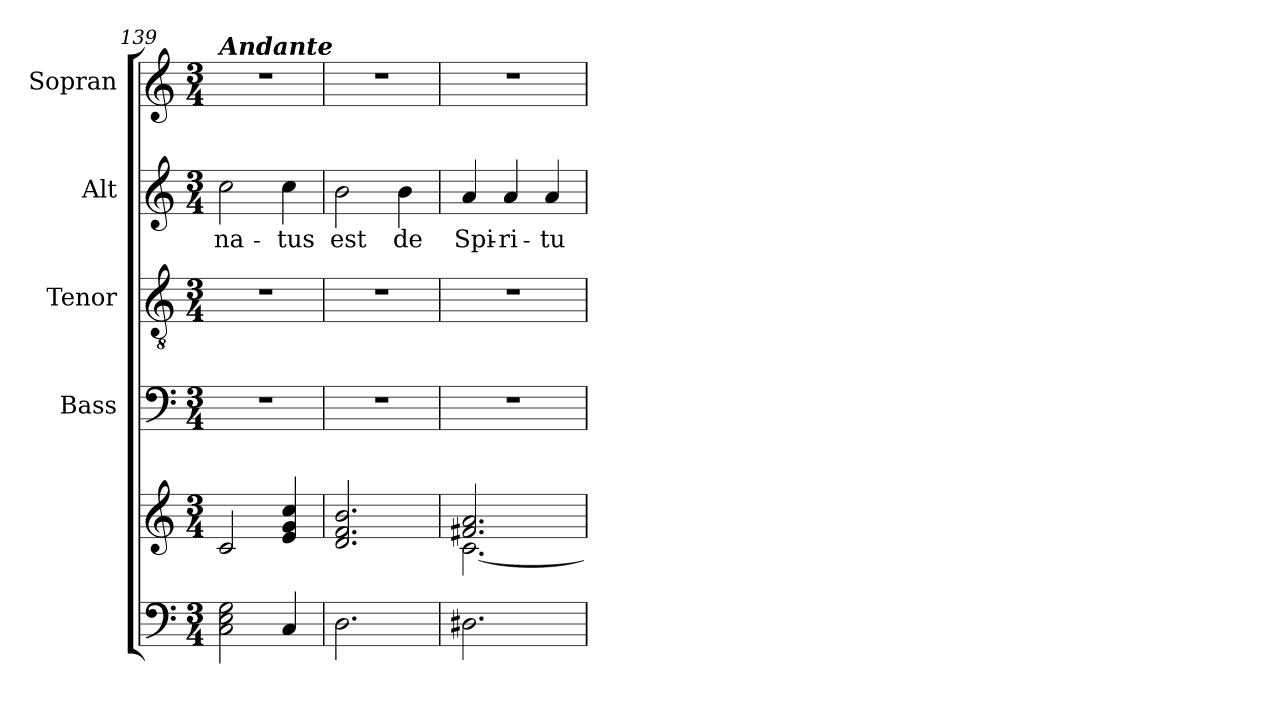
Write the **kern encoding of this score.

**kern	**kern	**kern	**kern	**kern	**text	**kern
*part5	*part5	*part4	*part3	*part2	*part2	*part1
*staff6	*staff5	*staff4	*staff3	*staff2	*staff2	*staff1
*	*	*I"Bass	*I"Tenor	*I"Alt	*	*I"Sopran
*	*	*I'B.	*I'T.	*I'A.	*	*I'S.
*clefF4	*clefG2	*clefF4	*clefGv2	*clefG2	*	*clefG2
*k[]	*k[]	*k[]	*k[]	*k[]	*	*k[]
*C:	*C:	*C:	*C:	*C:	*	*C:
*M3/4	*M3/4	*M3/4	*M3/4	*M3/4	*	*M3/4
=139	=139	=139	=139	=139	=139	=139
!	!	!	!	!	!	!LO:TX:a:Bi:t=Andante
!	!	!	!	!	!LO:LY:b	!
2C\ 2E\ 2G\	2c/	2.r	2.r	2cc\	-na-	2.r
!	!	!	!	!	!LO:LY:b	!
4C/	4e/ 4g/ 4cc/	.	.	4cc\	-tus	.
=140	=140	=140	=140	=140	=140	=140
!	!	!	!	!	!LO:LY:b	!
2.D\	2.d/ 2.f/ 2.b/	2.r	2.r	2b\	est	2.r
!	!	!	!	!	!LO:LY:b	!
.	.	.	.	4b\	de	.
!!LO:LB:g=z
=141	=141	=141	=141	=141	=141	=141
*	*^	*	*	*	*	*
!	!	!	!	!	!	!LO:LY:b	!
2.D#X\	2.f#X/ 2.a/	[<2.c\	2.r	2.r	4a/	Spi-	2.r
!	!	!	!	!	!	!LO:LY:b	!
.	.	.	.	.	4a/	-ri-	.
!	!	!	!	!	!	!LO:LY:b	!
.	.	.	.	.	4a/	-tu	.
*	*v	*v	*	*	*	*	*
=	=	=	=	=	=	=
*-	*-	*-	*-	*-	*-	*-
